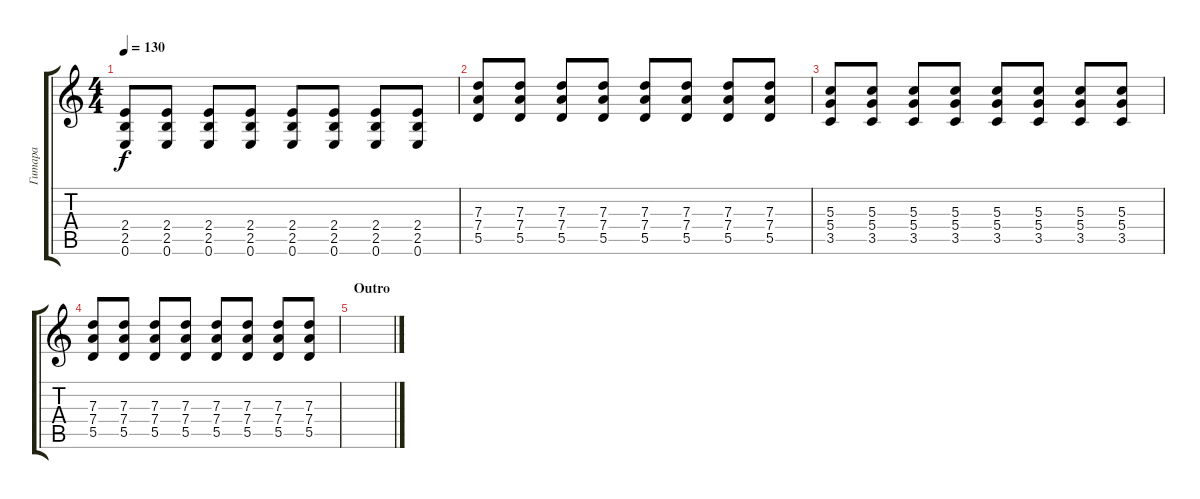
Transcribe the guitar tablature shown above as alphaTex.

\track ("Гитара" "Гитара") {instrument overdrivenguitar}
\staff {score tabs}
\tuning (E4 B3 G3 D3 A2 E2) {hide}
\ts (4 4)
\tempo 130
\clef g2
\ks c
(2.4 2.5 0.6).8{dy f} (2.4 2.5 0.6).8 (2.4 2.5 0.6).8 (2.4 2.5 0.6).8 (2.4 2.5 0.6).8 (2.4 2.5 0.6).8 (2.4 2.5 0.6).8 (2.4 2.5 0.6).8 |
(7.3 7.4 5.5).8 (7.3 7.4 5.5).8 (7.3 7.4 5.5).8 (7.3 7.4 5.5).8 (7.3 7.4 5.5).8 (7.3 7.4 5.5).8 (7.3 7.4 5.5).8 (7.3 7.4 5.5).8 |
(5.3 5.4 3.5).8 (5.3 5.4 3.5).8 (5.3 5.4 3.5).8 (5.3 5.4 3.5).8 (5.3 5.4 3.5).8 (5.3 5.4 3.5).8 (5.3 5.4 3.5).8 (5.3 5.4 3.5).8 |
(7.3 7.4 5.5).8 (7.3 7.4 5.5).8 (7.3 7.4 5.5).8 (7.3 7.4 5.5).8 (7.3 7.4 5.5).8 (7.3 7.4 5.5).8 (7.3 7.4 5.5).8 (7.3 7.4 5.5).8 |
\section ("" "Outro")
